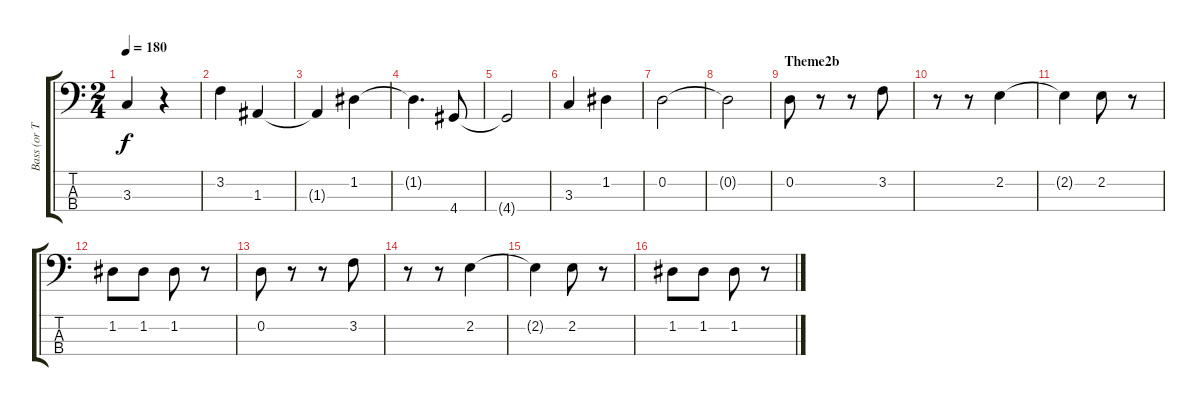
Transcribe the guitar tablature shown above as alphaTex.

\track ("Bass (or Tuba!)" "Bass (or T") {instrument electricbassfinger}
\staff {score tabs}
\tuning (G2 D2 A1 E1) {hide}
\ts (2 4)
\tempo 180
\clef f4
\ks c
3.3.4{dy f} r.4 |
3.2.4 1.3.4 |
1.3{t}.4 1.2.4 |
1.2{t}.4{d} 4.4.8 |
4.4{t}.2 |
3.3.4 1.2.4 |
0.2.2 |
0.2{t}.2 |
\section ("" "Theme2b")
0.2.8 r.8 r.8 3.2.8 |
r.8 r.8 2.2.4 |
2.2{t}.4 2.2.8 r.8 |
1.2.8 1.2.8 1.2.8 r.8 |
0.2.8 r.8 r.8 3.2.8 |
r.8 r.8 2.2.4 |
2.2{t}.4 2.2.8 r.8 |
1.2.8 1.2.8 1.2.8 r.8
